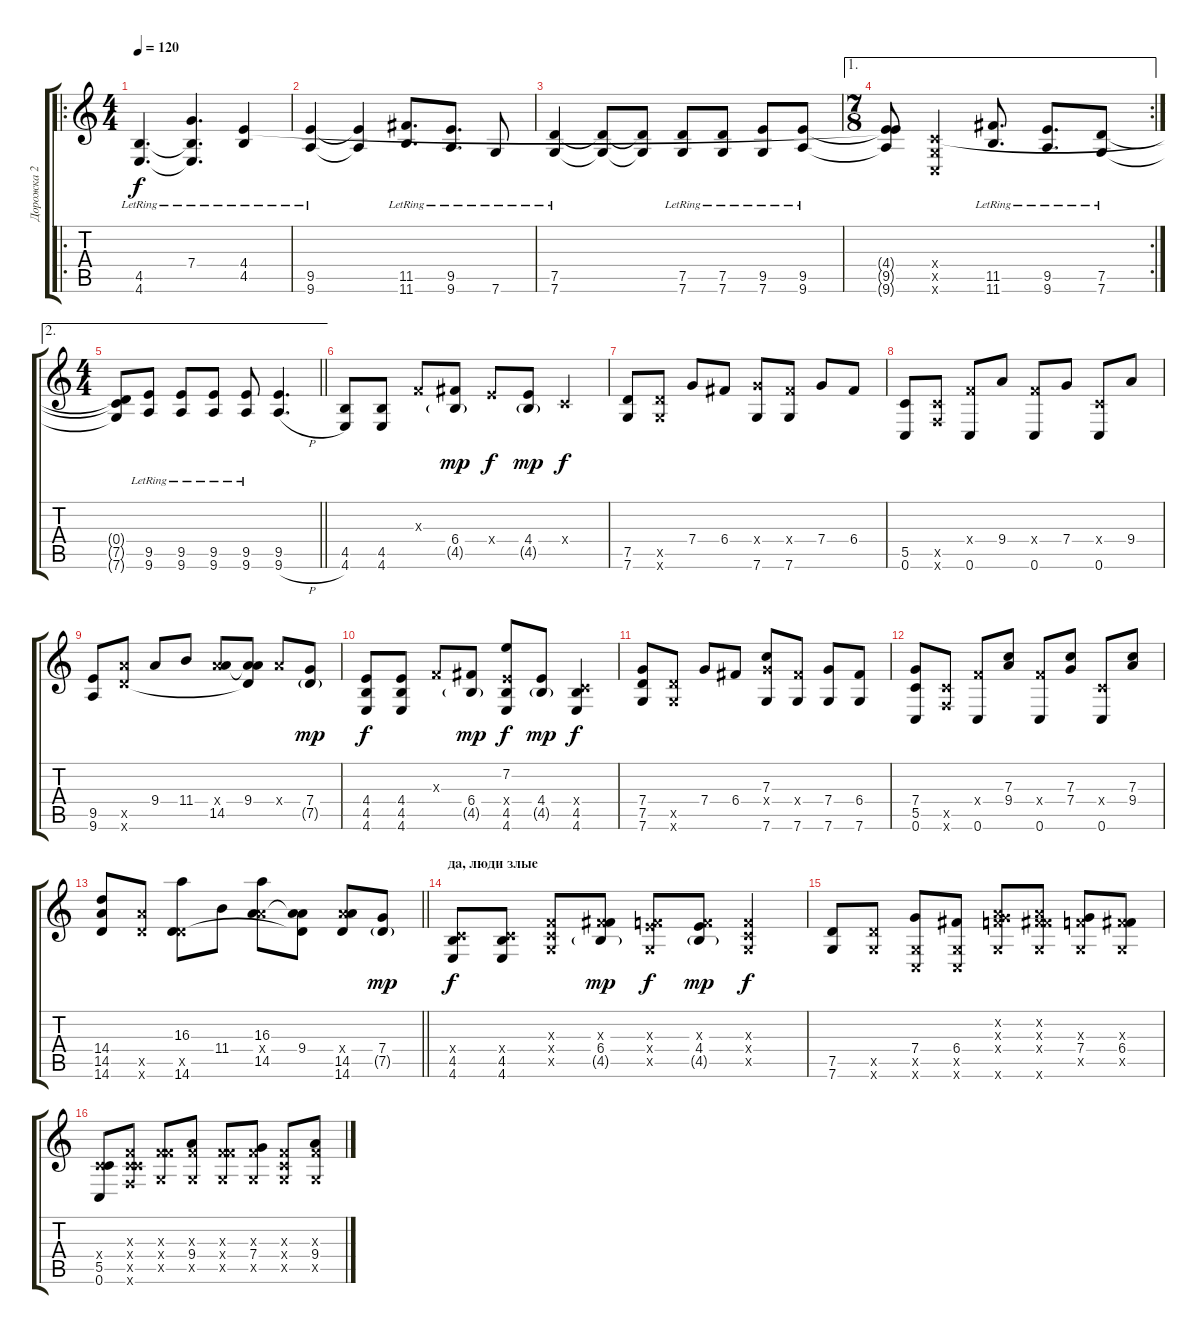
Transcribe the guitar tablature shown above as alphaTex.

\track ("Дорожка 2" "Дорожка 2") {instrument overdrivenguitar}
\staff {score tabs}
\tuning (D4 A3 F3 C3 G2 C2) {hide}
\ro
\ts (4 4)
\tempo 120
\clef g2
\ks c
(4.5 4.6{lr}).4{d dy f} (7.4{lr} 4.5{t} 4.6{t}).4{d} (4.4{lr} 4.5).4 |
(9.5{lr} 9.6{lr}).4 (9.5{t} 9.6{t}).4 (11.5{lr} 11.6{lr}).8{d} (9.5{lr} 9.6{lr}).8{d} 7.6{lr}.8 |
(7.5{lr} 7.6{lr}).4 (7.5{t} 7.6{t}).8 (7.5{t} 7.6{t}).8 (7.5{lr} 7.6{lr}).8 (7.5{lr} 7.6{lr}).8 (9.5{lr} 7.6{lr}).8 (9.5{lr} 9.6{lr}).8 |
\ae 1
\rc 2
\ts (7 8)
(4.4{t} 9.5{t} 9.6{t}).8 (0.4{x} 0.5{x} 0.6{x}).4 (11.5{lr} 11.6{lr}).8{d} (9.5{lr} 9.6{lr}).8{d} (7.5{lr} 7.6{lr}).8 |
\ae 2
\ts (4 4)
\barLineRight lightlight
(0.4{t} 7.5{t} 7.6{t}).8 (9.5{lr} 9.6{lr}).8 (9.5{lr} 9.6{lr}).8 (9.5{lr} 9.6{lr}).8 (9.5{lr} 9.6{lr}).8 (9.5 9.6{h}).4{d} |
(4.5 4.6).8 (4.5 4.6).8 0.3{x}.8 (6.4 4.5{g}).8{dy mp} 4.4{x}.8{dy f} (4.4 4.5{g}).8{dy mp} 0.4{x}.4{dy f} |
(7.5 7.6).8 (7.5{x} 7.6{x}).8 7.4.8 6.4.8 (7.4{x} 7.6).8 (6.4{x} 7.6).8 7.4.8 6.4.8 |
(5.5 0.6).8 (5.5{x} 5.6{x}).8 (5.4{x} 0.6).8 9.4.8 (5.4{x} 0.6).8 7.4.8 (0.4{x} 0.6).8 9.4.8 |
(9.5 9.6).8 (14.5{x} 14.6{x}).8 9.4.8 11.4.8 (9.4{x} 14.5).8 (9.4 14.5{t} 14.6{t}).8 9.4{x}.8 (7.4 7.5{g}).8{dy mp} |
(4.4 4.5 4.6).8{dy f} (4.4 4.5 4.6).8 0.3{x}.8 (6.4 4.5{g}).8{dy mp} (7.2 4.4{x} 4.5 4.6).8{dy f} (4.4 4.5{g}).8{dy mp} (0.4{x} 4.5 4.6).4{dy f} |
(7.4 7.5 7.6).8 (7.5{x} 7.6{x}).8 7.4.8 6.4.8 (7.3 7.4{x} 7.6).8 (6.4{x} 7.6).8 (7.4 7.6).8 (6.4 7.6).8 |
(7.4 5.5 0.6).8 (5.5{x} 5.6{x}).8 (5.4{x} 0.6).8 (7.3 9.4).8 (5.4{x} 0.6).8 (7.3 7.4).8 (0.4{x} 0.6).8 (7.3 9.4).8 |
\barLineRight lightlight
(14.4 14.5 14.6).8 (14.5{x} 14.6{x}).8 (16.3 7.5{x} 14.6).8 11.4.8 (16.3 9.4{x} 14.5).8 (9.4 14.5{t} 14.6{t}).8 (9.4{x} 14.5 14.6).8 (7.4 7.5{g}).8{dy mp} |
\section ("" "да, люди злые")
(0.4{x} 4.5 4.6).8{dy f volume 4} (0.4{x} 4.5 4.6).8 (0.3{x} 0.4{x} 0.5{x}).8 (0.3{x} 6.4 4.5{g}).8{dy mp} (0.3{x} 4.4{x} 0.5{x}).8{dy f} (0.3{x} 4.4 4.5{g}).8{dy mp} (0.3{x} 0.4{x} 0.5{x}).4{dy f} |
(7.5 7.6).8 (7.5{x} 7.6{x}).8 (7.4 0.5{x} 0.6{x}).8 (6.4 0.5{x} 0.6{x}).8 (0.2{x} 0.3{x} 7.4{x} 7.6{x}).8 (0.2{x} 0.3{x} 6.4{x} 7.6{x}).8 (0.3{x} 7.4 0.5{x}).8 (0.3{x} 6.4 0.5{x}).8 |
(0.4{x} 5.5 0.6).8 (0.3{x} 0.4{x} 5.5{x} 5.6{x}).8 (0.3{x} 5.4{x} 0.5{x}).8 (0.3{x} 9.4 0.5{x}).8 (0.3{x} 5.4{x} 0.5{x}).8 (0.3{x} 7.4 0.5{x}).8 (0.3{x} 0.4{x} 0.5{x}).8 (0.3{x} 9.4 0.5{x}).8
